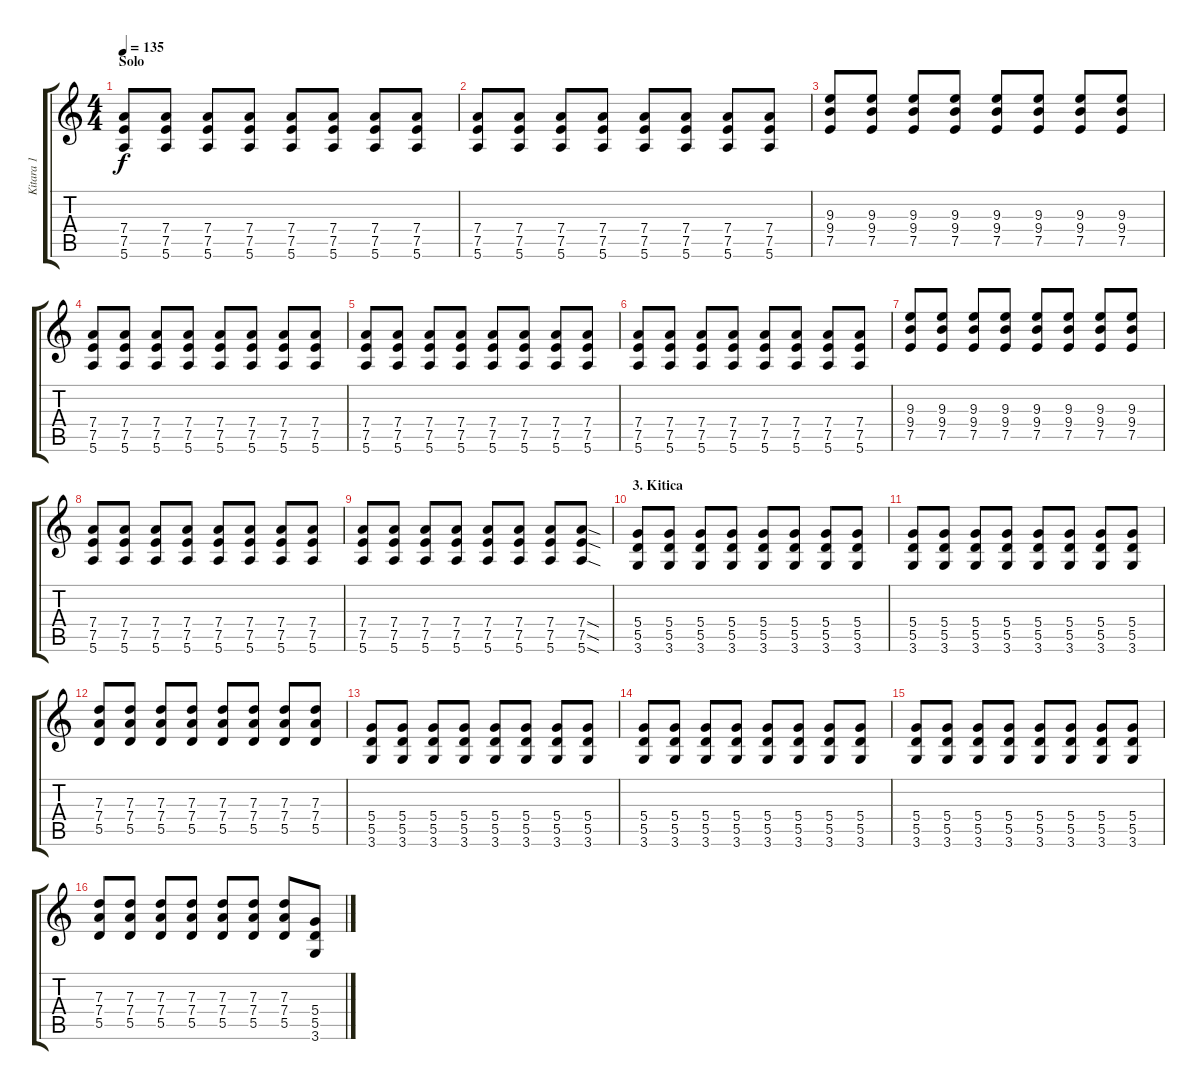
\track ("Kitara 1" "Kitara 1") {instrument distortionguitar}
\staff {score tabs}
\tuning (E4 B3 G3 D3 A2 E2) {hide}
\ts (4 4)
\section ("" "Solo")
\tempo 135
\clef g2
\ks c
(7.4 7.5 5.6).8{dy f} (7.4 7.5 5.6).8 (7.4 7.5 5.6).8 (7.4 7.5 5.6).8 (7.4 7.5 5.6).8 (7.4 7.5 5.6).8 (7.4 7.5 5.6).8 (7.4 7.5 5.6).8 |
(7.4 7.5 5.6).8 (7.4 7.5 5.6).8 (7.4 7.5 5.6).8 (7.4 7.5 5.6).8 (7.4 7.5 5.6).8 (7.4 7.5 5.6).8 (7.4 7.5 5.6).8 (7.4 7.5 5.6).8 |
(9.3 9.4 7.5).8 (9.3 9.4 7.5).8 (9.3 9.4 7.5).8 (9.3 9.4 7.5).8 (9.3 9.4 7.5).8 (9.3 9.4 7.5).8 (9.3 9.4 7.5).8 (9.3 9.4 7.5).8 |
(7.4 7.5 5.6).8 (7.4 7.5 5.6).8 (7.4 7.5 5.6).8 (7.4 7.5 5.6).8 (7.4 7.5 5.6).8 (7.4 7.5 5.6).8 (7.4 7.5 5.6).8 (7.4 7.5 5.6).8 |
(7.4 7.5 5.6).8 (7.4 7.5 5.6).8 (7.4 7.5 5.6).8 (7.4 7.5 5.6).8 (7.4 7.5 5.6).8 (7.4 7.5 5.6).8 (7.4 7.5 5.6).8 (7.4 7.5 5.6).8 |
(7.4 7.5 5.6).8 (7.4 7.5 5.6).8 (7.4 7.5 5.6).8 (7.4 7.5 5.6).8 (7.4 7.5 5.6).8 (7.4 7.5 5.6).8 (7.4 7.5 5.6).8 (7.4 7.5 5.6).8 |
(9.3 9.4 7.5).8 (9.3 9.4 7.5).8 (9.3 9.4 7.5).8 (9.3 9.4 7.5).8 (9.3 9.4 7.5).8 (9.3 9.4 7.5).8 (9.3 9.4 7.5).8 (9.3 9.4 7.5).8 |
(7.4 7.5 5.6).8 (7.4 7.5 5.6).8 (7.4 7.5 5.6).8 (7.4 7.5 5.6).8 (7.4 7.5 5.6).8 (7.4 7.5 5.6).8 (7.4 7.5 5.6).8 (7.4 7.5 5.6).8 |
(7.4 7.5 5.6).8 (7.4 7.5 5.6).8 (7.4 7.5 5.6).8 (7.4 7.5 5.6).8 (7.4 7.5 5.6).8 (7.4 7.5 5.6).8 (7.4 7.5 5.6).8 (7.4{sod} 7.5{sod} 5.6{sod}).8 |
\section ("" "3. Kitica")
(5.4 5.5 3.6).8 (5.4 5.5 3.6).8 (5.4 5.5 3.6).8 (5.4 5.5 3.6).8 (5.4 5.5 3.6).8 (5.4 5.5 3.6).8 (5.4 5.5 3.6).8 (5.4 5.5 3.6).8 |
(5.4 5.5 3.6).8 (5.4 5.5 3.6).8 (5.4 5.5 3.6).8 (5.4 5.5 3.6).8 (5.4 5.5 3.6).8 (5.4 5.5 3.6).8 (5.4 5.5 3.6).8 (5.4 5.5 3.6).8 |
(7.3 7.4 5.5).8 (7.3 7.4 5.5).8 (7.3 7.4 5.5).8 (7.3 7.4 5.5).8 (7.3 7.4 5.5).8 (7.3 7.4 5.5).8 (7.3 7.4 5.5).8 (7.3 7.4 5.5).8 |
(5.4 5.5 3.6).8 (5.4 5.5 3.6).8 (5.4 5.5 3.6).8 (5.4 5.5 3.6).8 (5.4 5.5 3.6).8 (5.4 5.5 3.6).8 (5.4 5.5 3.6).8 (5.4 5.5 3.6).8 |
(5.4 5.5 3.6).8 (5.4 5.5 3.6).8 (5.4 5.5 3.6).8 (5.4 5.5 3.6).8 (5.4 5.5 3.6).8 (5.4 5.5 3.6).8 (5.4 5.5 3.6).8 (5.4 5.5 3.6).8 |
(5.4 5.5 3.6).8 (5.4 5.5 3.6).8 (5.4 5.5 3.6).8 (5.4 5.5 3.6).8 (5.4 5.5 3.6).8 (5.4 5.5 3.6).8 (5.4 5.5 3.6).8 (5.4 5.5 3.6).8 |
(7.3 7.4 5.5).8 (7.3 7.4 5.5).8 (7.3 7.4 5.5).8 (7.3 7.4 5.5).8 (7.3 7.4 5.5).8 (7.3 7.4 5.5).8 (7.3 7.4 5.5).8 (5.4 5.5 3.6).8
